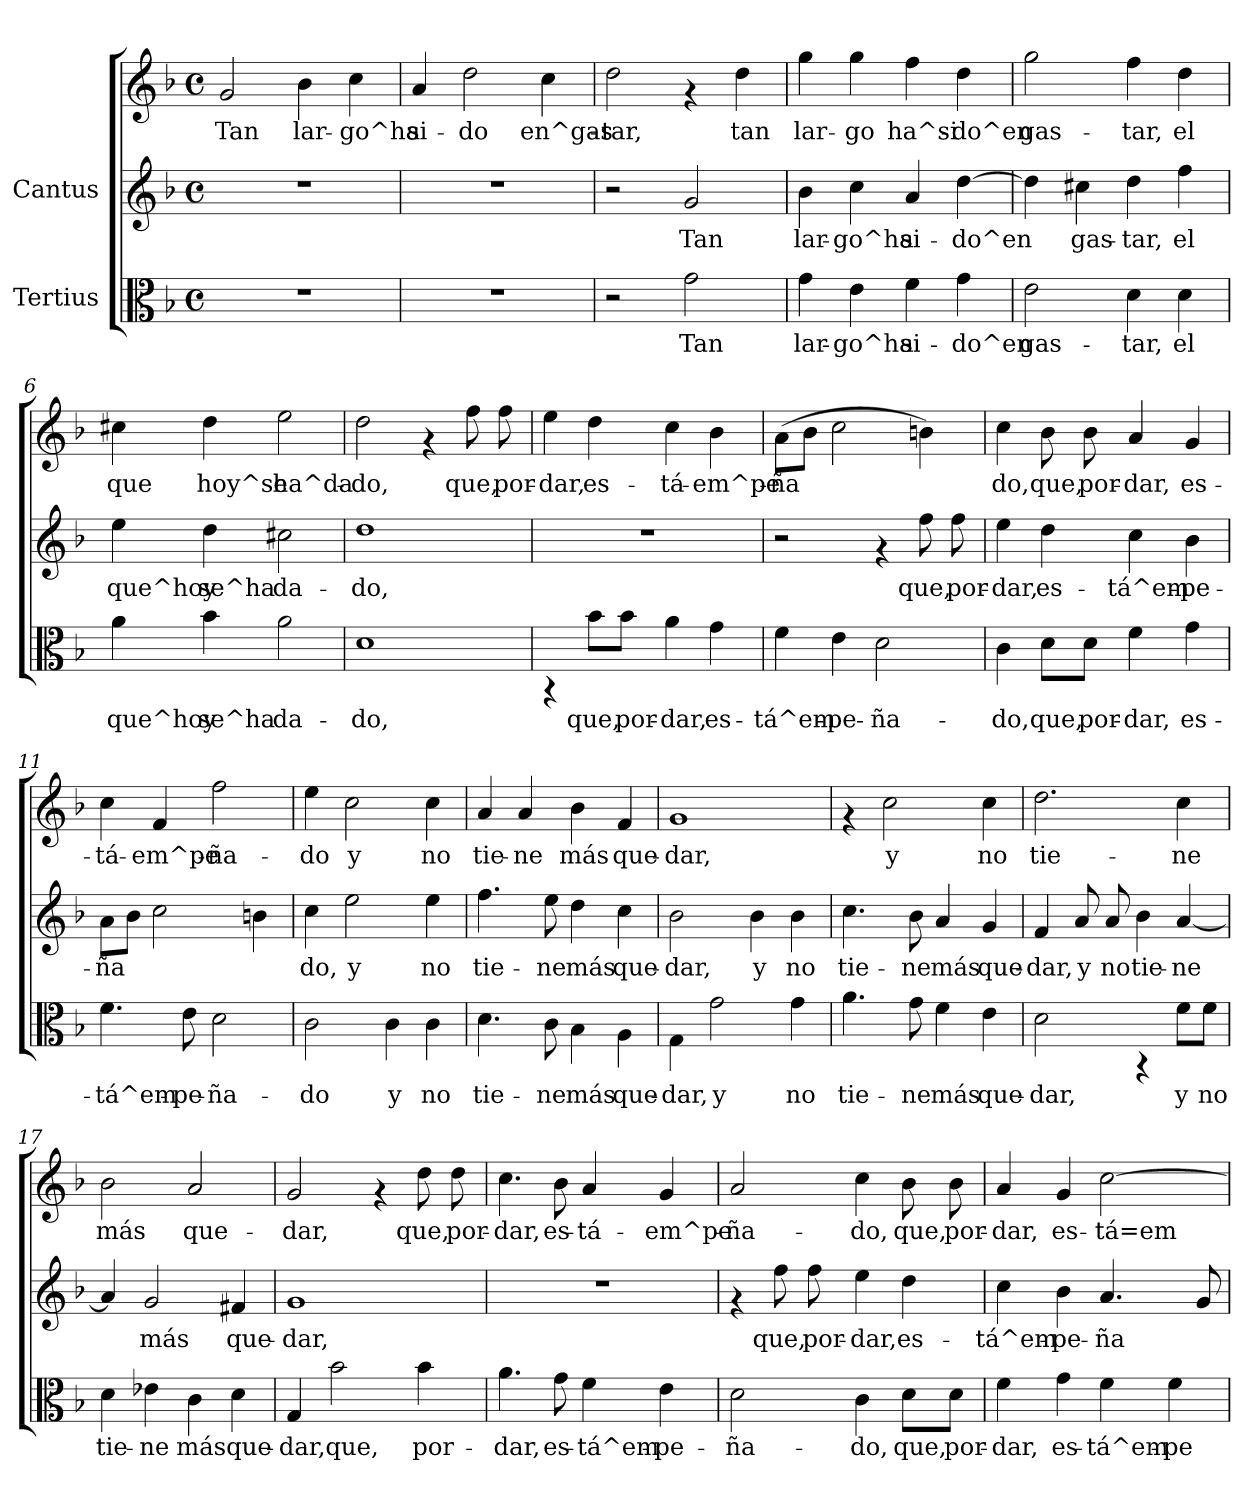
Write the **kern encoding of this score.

**kern	**text	**kern	**text	**kern	**text
*part2	*part2	*part1	*part1	*part1	*part1
*staff3	*staff3	*staff2	*staff2	*staff1	*staff1
*I"Tertius	*	*I"Cantus	*	*	*
!!LO:PB:g=z
*stria5	*	*stria5	*	*stria5	*
*clefC3	*	*clefG2	*	*clefG2	*
*k[b-]	*	*k[b-]	*	*k[b-]	*
*F:	*	*F:	*	*F:	*
*M4/4	*	*M4/4	*	*M4/4	*
*met(c)	*	*met(c)	*	*met(c)	*
*MM156	*	*MM156	*	*MM156	*
=1	=1	=1	=1	=1	=1
!	!	!	!	!	!LO:LY:b:cj
1r	.	1r	.	2g/	Tan
!	!	!	!	!	!LO:LY:b:cj
.	.	.	.	4b-\	lar-
!	!	!	!	!	!LO:LY:b:cj
.	.	.	.	4cc\	-go^ha
=2	=2	=2	=2	=2	=2
!	!	!	!	!	!LO:LY:b:cj
1r	.	1r	.	4a/	si-
!	!	!	!	!	!LO:LY:b:cj
.	.	.	.	2dd\	-do
!	!	!	!	!	!LO:LY:b:cj
.	.	.	.	4cc\	en^gas-
=3	=3	=3	=3	=3	=3
!	!	!	!	!	!LO:LY:b:cj
2r	.	2r	.	2dd\	-tar,
!	!LO:LY:b:cj	!	!LO:LY:b:cj	!	!
2g\	Tan	2g/	Tan	4rf	.
!	!	!	!	!	!LO:LY:b:cj
.	.	.	.	4dd\	tan
=4	=4	=4	=4	=4	=4
!	!LO:LY:b:cj	!	!LO:LY:b:cj	!	!LO:LY:b:cj
4g\	lar-	4b-\	lar-	4gg\	lar-
!	!LO:LY:b:cj	!	!LO:LY:b:cj	!	!LO:LY:b:cj
4e\	-go^ha	4cc\	-go^ha	4gg\	-go
!	!LO:LY:b:cj	!	!LO:LY:b:cj	!	!LO:LY:b:cj
4f\	si-	4a/	si-	4ff\	ha^si-
!	!LO:LY:b:cj	!	!LO:LY:b:cj	!	!LO:LY:b:cj
4g\	-do^en	[>4dd\	-do^en	4dd\	-do^en
=5	=5	=5	=5	=5	=5
!	!LO:LY:b:cj	!	!LO:LY:b:cj	!	!LO:LY:b:cj
2e\	gas-	4dd\]	.	2gg\	gas-
!	!	!	!LO:LY:b:cj	!	!
.	.	4cc#X\	gas-	.	.
!	!LO:LY:b:cj	!	!LO:LY:b:cj	!	!LO:LY:b:cj
4d\	-tar,	4dd\	-tar,	4ff\	-tar,
!	!LO:LY:b:cj	!	!LO:LY:b:cj	!	!LO:LY:b:cj
4d\	el	4ff\	el	4dd\	el
!!LO:LB:g=z
=6	=6	=6	=6	=6	=6
!	!LO:LY:b:cj	!	!LO:LY:b:cj	!	!LO:LY:b:cj
4a\	que^hoy	4ee\	-que^hoy	4cc#X\	que
!	!LO:LY:b:cj	!	!LO:LY:b:cj	!	!LO:LY:b:cj
4b-\	se^ha	4dd\	se^ha	4dd\	hoy^se
!	!LO:LY:b:cj	!	!LO:LY:b:cj	!	!LO:LY:b:cj
2a\	da-	2cc#X\	da-	2ee\	ha^da-
=7	=7	=7	=7	=7	=7
!	!LO:LY:b:cj	!	!LO:LY:b:cj	!	!LO:LY:b:cj
1d	-do,	1dd	-do,	2dd\	-do,
.	.	.	.	4rf	.
!	!	!	!	!	!LO:LY:b:cj
.	.	.	.	8ff\	que,
!	!	!	!	!	!LO:LY:b:cj
.	.	.	.	8ff\	por-
=8	=8	=8	=8	=8	=8
!	!	!	!	!	!LO:LY:b:cj
4rAA	.	1r	.	4ee\	dar,
!	!LO:LY:b:cj	!	!	!	!LO:LY:b:cj
8b-\L	que,	.	.	4dd\	es-
!	!LO:LY:b:cj	!	!	!	!
8b-\J	por-	.	.	.	.
!	!LO:LY:b:cj	!	!	!	!LO:LY:b:cj
4a\	-dar,	.	.	4cc\	-tá-
!	!LO:LY:b:cj	!	!	!	!LO:LY:b:cj
4g\	es-	.	.	4b-\	-em^pe-
=9	=9	=9	=9	=9	=9
!	!LO:LY:b:cj	!	!	!	!LO:LY:b:cj
4f\	-tá^em-	2r	.	(>8a\L	-ña-
!	!	!	!	!	!LO:LY:b:cj
.	.	.	.	8b-\J	--
!	!LO:LY:b:cj	!	!	!	!LO:LY:b:cj
4e\	-pe-	.	.	2cc\	--
!	!LO:LY:b:cj	!	!	!	!
2d\	-ña-	4rf	.	.	.
!	!	!	!LO:LY:b:cj	!	!LO:LY:b:cj
.	.	8ff\	-que,	4bn\)	--
!	!	!	!LO:LY:b:cj	!	!
.	.	8ff\	por-	.	.
!!LO:LB:g=z
=10	=10	=10	=10	=10	=10
!	!LO:LY:b:cj	!	!LO:LY:b:cj	!	!LO:LY:b:cj
4c\	-do,	4ee\	-dar,	4cc\	-do,
!	!LO:LY:b:cj	!	!LO:LY:b:cj	!	!LO:LY:b:cj
8d\L	que,	4dd\	es-	8b-\	que,
!	!LO:LY:b:cj	!	!	!	!LO:LY:b:cj
8d\J	por-	.	.	8b-\	por-
!	!LO:LY:b:cj	!	!LO:LY:b:cj	!	!LO:LY:b:cj
4f\	-dar,	4cc\	-tá^em-	4a/	-dar,
!	!LO:LY:b:cj	!	!LO:LY:b:cj	!	!LO:LY:b:cj
4g\	es-	4b-\	-pe-	4g/	es-
=11	=11	=11	=11	=11	=11
!	!LO:LY:b:cj	!	!LO:LY:b:cj	!	!LO:LY:b:cj
4.f\	-tá^em-	8a\L	-ña-	4cc\	-tá-
!	!	!	!LO:LY:b:cj	!	!
.	.	8b-\J	--	.	.
!	!	!	!LO:LY:b:cj	!	!LO:LY:b:cj
.	.	2cc\	--	4f/	-em^pe-
!	!LO:LY:b:cj	!	!	!	!
8e\	-pe-	.	.	.	.
!	!LO:LY:b:cj	!	!	!	!LO:LY:b:cj
2d\	-ña-	.	.	2ff\	-ña-
!	!	!	!LO:LY:b:cj	!	!
.	.	4bn\	--	.	.
=12	=12	=12	=12	=12	=12
!	!LO:LY:b:cj	!	!LO:LY:b:cj	!	!LO:LY:b:cj
2c\	-do	4cc\	do,	4ee\	-do
!	!	!	!LO:LY:b:cj	!	!LO:LY:b:cj
.	.	2ee\	y	2cc\	y
!	!LO:LY:b:cj	!	!	!	!
4c\	y	.	.	.	.
!	!LO:LY:b:cj	!	!LO:LY:b:cj	!	!LO:LY:b:cj
4c\	no	4ee\	no	4cc\	no
=13	=13	=13	=13	=13	=13
!	!LO:LY:b:cj	!	!LO:LY:b:cj	!	!LO:LY:b:cj
4.d\	tie-	4.ff\	-tie-	4a/	tie-
!	!	!	!	!	!LO:LY:b:cj
.	.	.	.	4a/	-ne
!	!LO:LY:b:cj	!	!LO:LY:b:cj	!	!
8c\	-ne	8ee\	-ne	.	.
!	!LO:LY:b:cj	!	!LO:LY:b:cj	!	!LO:LY:b:cj
4B-\	más	4dd\	más	4b-\	más
!	!LO:LY:b:cj	!	!LO:LY:b:cj	!	!LO:LY:b:cj
4A\	que-	4cc\	que-	4f/	que-
=14	=14	=14	=14	=14	=14
!	!LO:LY:b:cj	!	!LO:LY:b:cj	!	!LO:LY:b:cj
4G\	-dar,	2b-\	dar,	1g	-dar,
!	!LO:LY:b:cj	!	!	!	!
2g\	y	.	.	.	.
!	!	!	!LO:LY:b:cj	!	!
.	.	4b-\	y	.	.
!	!LO:LY:b:cj	!	!LO:LY:b:cj	!	!
4g\	no	4b-\	no	.	.
!!LO:LB:g=z
=15	=15	=15	=15	=15	=15
!	!LO:LY:b:cj	!	!LO:LY:b:cj	!	!
4.a\	tie-	4.cc\	tie-	4rf	.
!	!	!	!	!	!LO:LY:b:cj
.	.	.	.	2cc\	y
!	!LO:LY:b:cj	!	!LO:LY:b:cj	!	!
8g\	-ne	8b-\	-ne	.	.
!	!LO:LY:b:cj	!	!LO:LY:b:cj	!	!
4f\	más	4a/	más	.	.
!	!LO:LY:b:cj	!	!LO:LY:b:cj	!	!LO:LY:b:cj
4e\	que-	4g/	que-	4cc\	no
=16	=16	=16	=16	=16	=16
!	!LO:LY:b:cj	!	!LO:LY:b:cj	!	!LO:LY:b:cj
2d\	-dar,	4f/	dar,	2.dd\	-tie-
!	!	!	!LO:LY:b:cj	!	!
.	.	8a/	y	.	.
!	!	!	!LO:LY:b:cj	!	!
.	.	8a/	no	.	.
!	!	!	!LO:LY:b:cj	!	!
4rAA	.	4b-\	tie-	.	.
!	!LO:LY:b:cj	!	!LO:LY:b:cj	!	!LO:LY:b:cj
8f\L	y	[<4a/	-ne	4cc\	-ne
!	!LO:LY:b:cj	!	!	!	!
8f\J	no	.	.	.	.
=17	=17	=17	=17	=17	=17
!	!LO:LY:b:cj	!	!LO:LY:b:cj	!	!LO:LY:b:cj
4d\	tie-	4a/]	-	2b-\	más
!	!LO:LY:b:cj	!	!LO:LY:b:cj	!	!
4e-X\	-ne	2g/	más	.	.
!	!LO:LY:b:cj	!	!	!	!LO:LY:b:cj
4c\	más	.	.	2a/	que-
!	!LO:LY:b:cj	!	!LO:LY:b:cj	!	!
4d\	que-	4f#X/	que-	.	.
=18	=18	=18	=18	=18	=18
!	!LO:LY:b:cj	!	!LO:LY:b:cj	!	!LO:LY:b:cj
4G/	-dar,	1g	-dar,	2g/	-dar,
!	!LO:LY:b:cj	!	!	!	!
2b-\	que,	.	.	.	.
.	.	.	.	4rf	.
!	!LO:LY:b:cj	!	!	!	!LO:LY:b:cj
4b-\	por-	.	.	8dd\	que,
!	!	!	!	!	!LO:LY:b:cj
.	.	.	.	8dd\	por-
!!LO:PB:g=z
=19	=19	=19	=19	=19	=19
!	!LO:LY:b:cj	!	!	!	!LO:LY:b:cj
4.a\	-dar,	1r	.	4.cc\	dar,
!	!LO:LY:b:cj	!	!	!	!LO:LY:b:cj
8g\	es-	.	.	8b-\	es-
!	!LO:LY:b:cj	!	!	!	!LO:LY:b:cj
4f\	-tá^em-	.	.	4a/	-tá-
!	!LO:LY:b:cj	!	!	!	!LO:LY:b:cj
4e\	-pe-	.	.	4g/	-em^pe-
=20	=20	=20	=20	=20	=20
!	!LO:LY:b:cj	!	!	!	!LO:LY:b:cj
2d\	-ña-	4rf	.	2a/	-ña-
!	!	!	!LO:LY:b:cj	!	!
.	.	8ff\	-que,	.	.
!	!	!	!LO:LY:b:cj	!	!
.	.	8ff\	por-	.	.
!	!LO:LY:b:cj	!	!LO:LY:b:cj	!	!LO:LY:b:cj
4c\	-do,	4ee\	-dar,	4cc\	-do,
!	!LO:LY:b:cj	!	!LO:LY:b:cj	!	!LO:LY:b:cj
8d\L	que,	4dd\	es-	8b-\	que,
!	!LO:LY:b:cj	!	!	!	!LO:LY:b:cj
8d\J	por-	.	.	8b-\	por-
=21	=21	=21	=21	=21	=21
!	!LO:LY:b:cj	!	!LO:LY:b:cj	!	!LO:LY:b:cj
4f\	-dar,	4cc\	tá^em-	4a/	-dar,
!	!LO:LY:b:cj	!	!LO:LY:b:cj	!	!LO:LY:b:cj
4g\	es-	4b-\	-pe-	4g/	es-
!	!LO:LY:b:cj	!	!LO:LY:b:cj	!	!LO:LY:b:cj
4f\	-tá^em-	4.a/	-ña-	[>2cc\	-tá=em
!	!LO:LY:b:cj	!	!	!	!
4f\	-pe-	.	.	.	.
!	!	!	!LO:LY:b:cj	!	!
.	.	8g/	--	.	.
=	=	=	=	=	=
*-	*-	*-	*-	*-	*-
